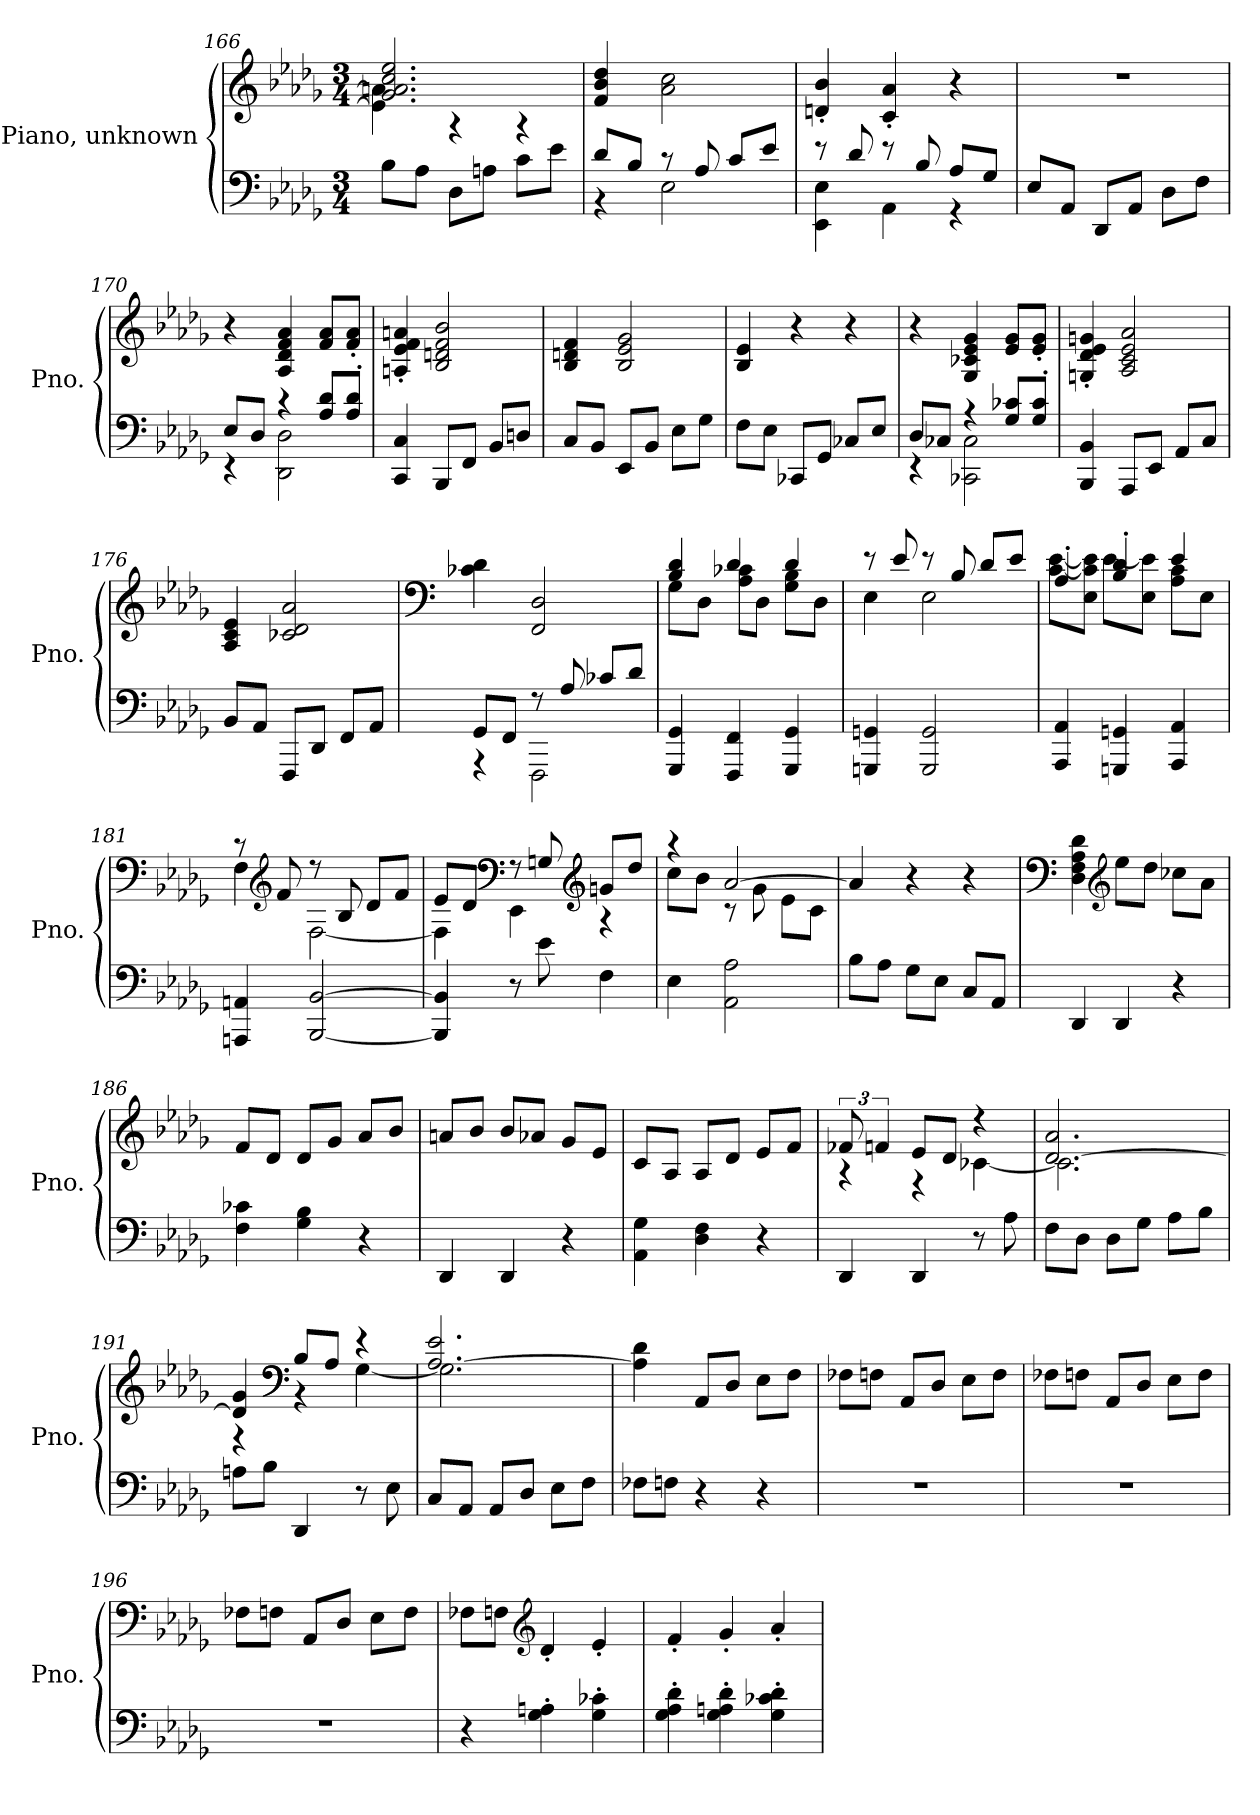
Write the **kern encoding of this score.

**kern	**kern
*part1	*part1
*staff2	*staff1
*I"Piano, unknown	*
*I'Pno.	*
*clefF4	*clefG2
*k[b-e-a-d-g-]	*k[b-e-a-d-g-]
*M3/4	*M3/4
=166	=166
*	*^
8B-\L	2.g-/ 2.an/ 2.cc/ 2.ee-/	4e-\] 4a-\]
8A-\J	.	.
8D-\L	.	4r
8An\J	.	.
8c\L	.	4r
8e-\J	.	.
*	*v	*v
=167	=167
*^	*
8d-/L	4r	4f/ 4b-/ 4dd-/
8B-/J	.	.
8r	2E-\	2a-\ 2cc\
8A-/	.	.
8c/L	.	.
8e-/J	.	.
!!LO:LB:g=z
=168	=168	=168
8r	4EE-\ 4E-\	4dn/' 4b-/'
8d-/	.	.
8r	4AA-\	4c/' 4a-/'
8B-/	.	.
8A-/L	4r	4r
8G-/J	.	.
*v	*v	*
=169	=169
8E-/L	2.r
8AA-/J	.
8DD-/L	.
8AA-/J	.
8D-\L	.
8F\J	.
=170	=170
*^	*
8E-/L	4r	4r
8D-/J	.	.
4r	2DD-\ 2D-\	4A-/ 4d-/ 4f/ 4a-/
8A-/ 8d-/L	.	8f/ 8a-/L
8A-/' 8d-/'J	.	8f/' 8a-/'J
*v	*v	*
=171	=171
4CC/ 4C/	4An/' 4e-/' 4f/' 4an/'
8BBB-/L	2B-/ 2dn/ 2f/ 2b-/
8FF/J	.
8BB-/L	.
8Dn/J	.
=172	=172
8C/L	4B-/ 4dn/ 4f/
8BB-/J	.
8EE-/L	2B-/ 2e-/ 2g-/
8BB-/J	.
8E-\L	.
8G-\J	.
!!LO:LB:g=z
=173	=173
8F\L	4B-/ 4e-/
8E-\J	.
8CC-X/L	4r
8GG-/J	.
8C-X/L	4r
8E-/J	.
=174	=174
*^	*
8D-/L	4r	4r
8C-X/J	.	.
4r	2CC-X\ 2C-\	4G-/ 4c-X/ 4e-/ 4g-/
8G-/ 8c-X/L	.	8e-/ 8g-/L
8G-/' 8c-/'J	.	8e-/' 8g-/'J
*v	*v	*
=175	=175
4BBB-/ 4BB-/	4Gn/' 4d-/' 4e-/' 4gn/'
8AAA-/L	2A-/ 2c/ 2e-/ 2a-/
8EE-/J	.
8AA-/L	.
8C/J	.
=176	=176
8BB-/L	4A-/ 4c/ 4e-/
8AA-/J	.
8FFF/L	2c-X/ 2d-/ 2a-/
8DD-/J	.
8FF/L	.
8AA-/J	.
=177	=177
*	*clefF4
*^	*
8GG-/L	4r	4c-X\ 4d-\
8FF/J	.	.
8r	2FFF\	2FF/ 2D-/
8A-/	.	.
8c-X/L	.	.
8d-/J	.	.
*v	*v	*
!!LO:LB:g=z
=178	=178
*	*^
4GGG-/ 4GG-/	4B-/ 4d-/	8G-\L
.	.	8D-\J
4FFF/ 4FF/	4d-/	8A-\ 8c-X\L
.	.	8D-\J
4GGG-/ 4GG-/	4d-/	8G-\ 8B-\L
.	.	8D-\J
=179	=179	=179
4GGGn/ 4GGn/	8r	4E-\
.	8e-/	.
2GGG/ 2GG/	8r	2E-\
.	8B-/	.
.	8d-/L	.
.	8e-/J	.
=180	=180	=180
4AAA-/ 4AA-/	4A-'/	[8c\ [8e-\L
.	.	8E-\ 8c\] 8e-\]J
4GGGn/ 4GGn/	4B-/' 4d-/'	[8e-\L
.	.	8E-\ 8e-\]J
4AAA-/ 4AA-/	4e-/	8A-\ 8c\L
.	.	8E-\J
=181	=181	=181
4AAAn/ 4AAn/	8r	4F\
*	*clefG2	*
.	8f/	.
[2BBB-/ [2BB-/	8r	[2F\
.	8B-/	.
.	8d-/L	.
.	8f/J	.
!!LO:LB:g=z	!!
=182	=182	=182
4BBB-/] 4BB-/]	8e-/L	4F\]
.	8d-/J	.
*	*clefF4	*
8r	8r	4EE-\
8e-\	8Gn/	.
*	*clefG2	*
4F\	8gn/L	4r
.	8dd-/J	.
=183	=183	=183
4E-\	4r	8cc\L
.	.	8b-\J
2AA-\ 2A-\	[2a-/	8r
.	.	8g-\
.	.	8e-\L
.	.	8c\J
*	*v	*v
=184	=184
8B-\L	4a-/]
8A-\J	.
8G-\L	4r
8E-\J	.
8C/L	4r
8AA-/J	.
=185	=185
*	*clefF4
4DD-/	4D-\ 4F\ 4A-\ 4d-\
*	*clefG2
4DD-/	8ee-\L
.	8dd-\J
4r	8cc-X\L
.	8a-\J
=186	=186
4F\ 4c-X\	8f/L
.	8d-/J
4G-\ 4B-\	8d-/L
.	8g-/J
4r	8a-/L
.	8b-/J
!!LO:LB:g=z
=187	=187
4DD-/	8an/L
.	8b-/J
4DD-/	8b-/L
.	8a-X/J
4r	8g-/L
.	8e-/J
=188	=188
4AA-\ 4G-\	8c/L
.	8A-/J
4D-\ 4F\	8A-/L
.	8d-/J
4r	8e-/L
.	8f/J
=189	=189
*	*^
4DD-/	12f-X/	4r
.	6fn/	.
4DD-/	8e-/L	4r
.	8d-/J	.
8r	4r	[4c-X\
8A-\	.	.
=190	=190	=190
8F\L	[2.d-/ 2.a-/	2.c-\]
8D-\J	.	.
8D-\L	.	.
8G-\J	.	.
8A-\L	.	.
8B-\J	.	.
=191	=191	=191
8An\L	4d-/] 4g-/	4r
8B-\J	.	.
*	*clefF4	*
4DD-/	8B-/L	4r
.	8A-/J	.
8r	4r	[4G-\
8E-\	.	.
!!LO:PB:g=z	!!
=192	=192	=192
8C/L	[2.A-/ 2.e-/	2.G-\]
8AA-/J	.	.
8AA-/L	.	.
8D-/J	.	.
8E-\L	.	.
8F\J	.	.
*	*v	*v
=193	=193
8F-X\L	4A-\] 4d-\
8Fn\J	.
4r	8AA-/L
.	8D-/J
4r	8E-\L
.	8F\J
=194	=194
2.r	8F-X\L
.	8Fn\J
.	8AA-/L
.	8D-/J
.	8E-\L
.	8F\J
=195	=195
2.r	8F-X\L
.	8Fn\J
.	8AA-/L
.	8D-/J
.	8E-\L
.	8F\J
=196	=196
2.r	8F-X\L
.	8Fn\J
.	8AA-/L
.	8D-/J
.	8E-\L
.	8F\J
!!LO:LB:g=z
=197	=197
4r	8F-X\L
.	8Fn\J
*	*clefG2
4G-\' 4An\'	4d-'/
4G-\' 4c-X\'	4e-'/
=198	=198
4G-\' 4A-\' 4d-\'	4f'/
4G-\' 4An\' 4d-\'	4g-'/
4G-\' 4c-X\' 4d-\'	4a-'/
=	=
*-	*-
